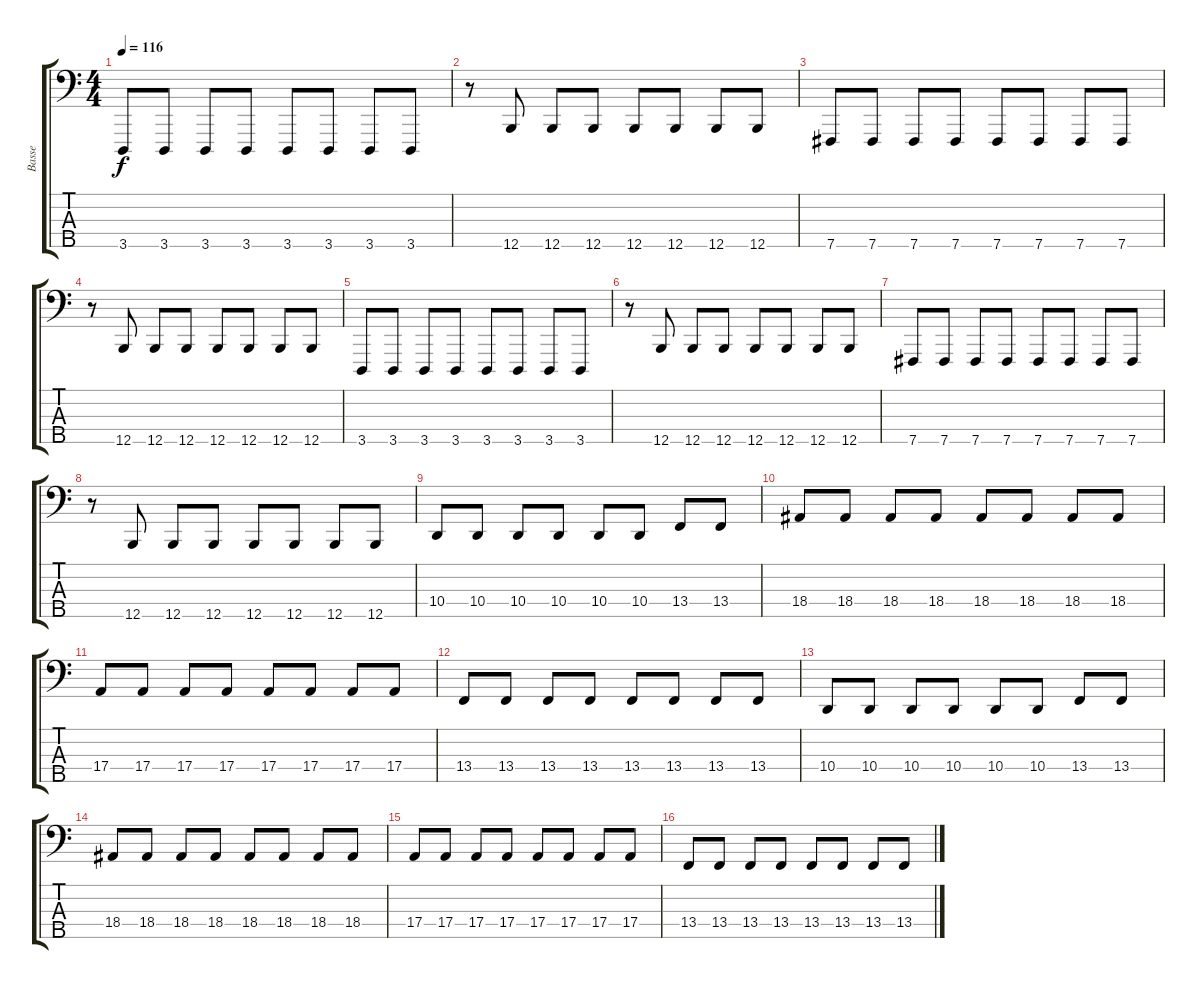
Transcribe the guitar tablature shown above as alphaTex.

\track ("Basse" "Basse") {instrument lead8bassandlead}
\staff {score tabs}
\tuning (G2 D2 A1 E1 B0) {hide}
\ts (4 4)
\tempo 116
\clef f4
\ks c
3.5.8{dy f} 3.5.8 3.5.8 3.5.8 3.5.8 3.5.8 3.5.8 3.5.8 |
r.8 12.5.8 12.5.8 12.5.8 12.5.8 12.5.8 12.5.8 12.5.8 |
7.5.8 7.5.8 7.5.8 7.5.8 7.5.8 7.5.8 7.5.8 7.5.8 |
r.8 12.5.8 12.5.8 12.5.8 12.5.8 12.5.8 12.5.8 12.5.8 |
3.5.8 3.5.8 3.5.8 3.5.8 3.5.8 3.5.8 3.5.8 3.5.8 |
r.8 12.5.8 12.5.8 12.5.8 12.5.8 12.5.8 12.5.8 12.5.8 |
7.5.8 7.5.8 7.5.8 7.5.8 7.5.8 7.5.8 7.5.8 7.5.8 |
r.8 12.5.8 12.5.8 12.5.8 12.5.8 12.5.8 12.5.8 12.5.8 |
10.4.8 10.4.8 10.4.8 10.4.8 10.4.8 10.4.8 13.4.8 13.4.8 |
18.4.8 18.4.8 18.4.8 18.4.8 18.4.8 18.4.8 18.4.8 18.4.8 |
17.4.8 17.4.8 17.4.8 17.4.8 17.4.8 17.4.8 17.4.8 17.4.8 |
13.4.8 13.4.8 13.4.8 13.4.8 13.4.8 13.4.8 13.4.8 13.4.8 |
10.4.8 10.4.8 10.4.8 10.4.8 10.4.8 10.4.8 13.4.8 13.4.8 |
18.4.8 18.4.8 18.4.8 18.4.8 18.4.8 18.4.8 18.4.8 18.4.8 |
17.4.8 17.4.8 17.4.8 17.4.8 17.4.8 17.4.8 17.4.8 17.4.8 |
13.4.8 13.4.8 13.4.8 13.4.8 13.4.8 13.4.8 13.4.8 13.4.8
